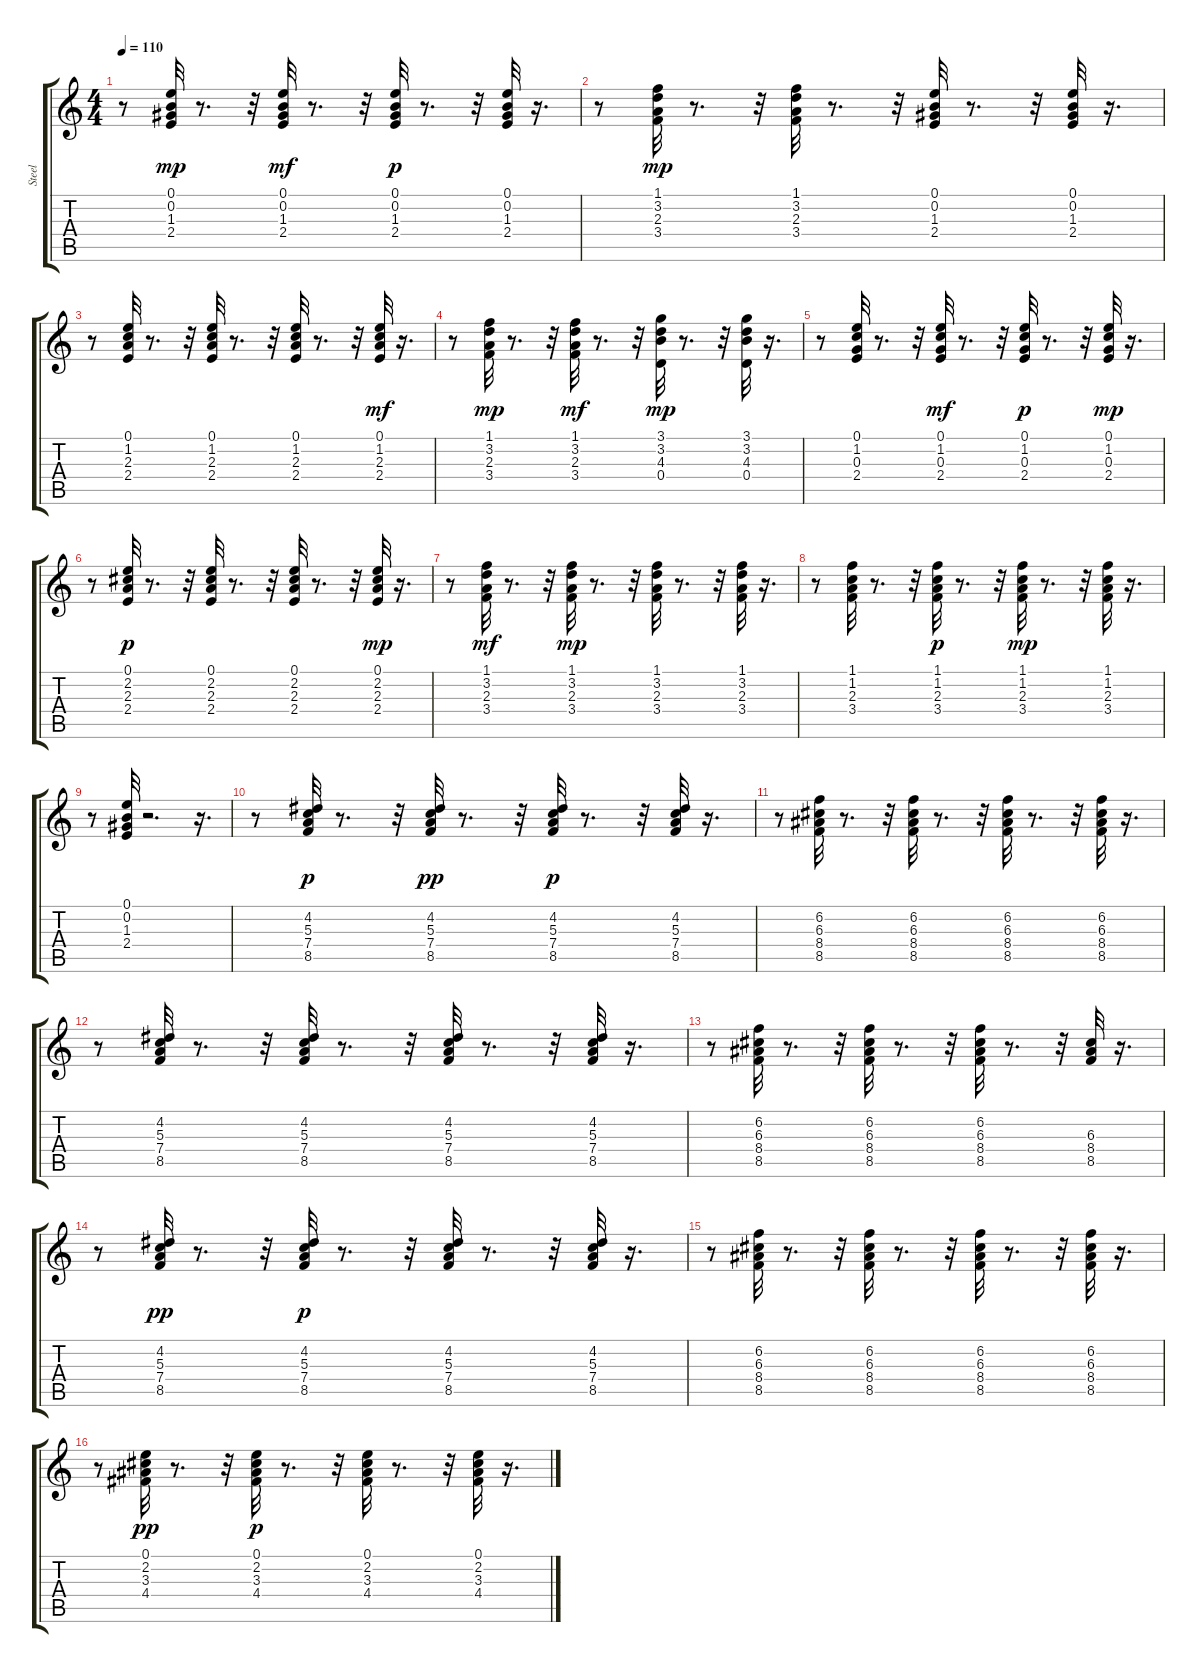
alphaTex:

\track ("Steel" "Steel") {instrument acousticguitarsteel}
\staff {score tabs}
\tuning (E4 B3 G3 D3 A2 E2) {hide}
\ts (4 4)
\tempo 110
\clef g2
\ks c
r.8{dy mp} (0.1 0.2 1.3 2.4).32 r.8{d} r.32 (0.1 0.2 1.3 2.4).32{dy mf} r.8{d} r.32 (0.1 0.2 1.3 2.4).32{dy p} r.8{d} r.32 (0.1 0.2 1.3 2.4).32 r.16{d} |
r.8 (1.1 3.2 2.3 3.4).32{dy mp} r.8{d} r.32 (1.1 3.2 2.3 3.4).32 r.8{d} r.32 (0.1 0.2 1.3 2.4).32 r.8{d} r.32 (0.1 0.2 1.3 2.4).32 r.16{d} |
r.8 (0.1 1.2 2.3 2.4).32 r.8{d} r.32 (0.1 1.2 2.3 2.4).32 r.8{d} r.32 (0.1 1.2 2.3 2.4).32 r.8{d} r.32 (0.1 1.2 2.3 2.4).32{dy mf} r.16{d} |
r.8 (1.1 3.2 2.3 3.4).32{dy mp} r.8{d} r.32 (1.1 3.2 2.3 3.4).32{dy mf} r.8{d} r.32 (3.1 3.2 4.3 0.4).32{dy mp} r.8{d} r.32 (3.1 3.2 4.3 0.4).32 r.16{d} |
r.8 (0.1 1.2 0.3 2.4).32 r.8{d} r.32 (0.1 1.2 0.3 2.4).32{dy mf} r.8{d} r.32 (0.1 1.2 0.3 2.4).32{dy p} r.8{d} r.32 (0.1 1.2 0.3 2.4).32{dy mp} r.16{d} |
r.8 (0.1 2.2 2.3 2.4).32{dy p} r.8{d} r.32 (0.1 2.2 2.3 2.4).32 r.8{d} r.32 (0.1 2.2 2.3 2.4).32 r.8{d} r.32 (0.1 2.2 2.3 2.4).32{dy mp} r.16{d} |
r.8 (1.1 3.2 2.3 3.4).32{dy mf} r.8{d} r.32 (1.1 3.2 2.3 3.4).32{dy mp} r.8{d} r.32 (1.1 3.2 2.3 3.4).32 r.8{d} r.32 (1.1 3.2 2.3 3.4).32 r.16{d} |
r.8 (1.1 1.2 2.3 3.4).32 r.8{d} r.32 (1.1 1.2 2.3 3.4).32{dy p} r.8{d} r.32 (1.1 1.2 2.3 3.4).32{dy mp} r.8{d} r.32 (1.1 1.2 2.3 3.4).32 r.16{d} |
r.8 (0.1 0.2 1.3 2.4).32 r.2{d} r.16{d} |
r.8 (4.2 5.3 7.4 8.5).32{dy p} r.8{d} r.32 (4.2 5.3 7.4 8.5).32{dy pp} r.8{d} r.32 (4.2 5.3 7.4 8.5).32{dy p} r.8{d} r.32 (4.2 5.3 7.4 8.5).32 r.16{d} |
r.8 (6.2 6.3 8.4 8.5).32 r.8{d} r.32 (6.2 6.3 8.4 8.5).32 r.8{d} r.32 (6.2 6.3 8.4 8.5).32 r.8{d} r.32 (6.2 6.3 8.4 8.5).32 r.16{d} |
r.8 (4.2 5.3 7.4 8.5).32 r.8{d} r.32 (4.2 5.3 7.4 8.5).32 r.8{d} r.32 (4.2 5.3 7.4 8.5).32 r.8{d} r.32 (4.2 5.3 7.4 8.5).32 r.16{d} |
r.8 (6.2 6.3 8.4 8.5).32 r.8{d} r.32 (6.2 6.3 8.4 8.5).32 r.8{d} r.32 (6.2 6.3 8.4 8.5).32 r.8{d} r.32 (6.3 8.4 8.5).32 r.16{d} |
r.8 (4.2 5.3 7.4 8.5).32{dy pp} r.8{d} r.32 (4.2 5.3 7.4 8.5).32{dy p} r.8{d} r.32 (4.2 5.3 7.4 8.5).32 r.8{d} r.32 (4.2 5.3 7.4 8.5).32 r.16{d} |
r.8 (6.2 6.3 8.4 8.5).32 r.8{d} r.32 (6.2 6.3 8.4 8.5).32 r.8{d} r.32 (6.2 6.3 8.4 8.5).32 r.8{d} r.32 (6.2 6.3 8.4 8.5).32 r.16{d} |
r.8 (0.1 2.2 3.3 4.4).32{dy pp} r.8{d} r.32 (0.1 2.2 3.3 4.4).32{dy p} r.8{d} r.32 (0.1 2.2 3.3 4.4).32 r.8{d} r.32 (0.1 2.2 3.3 4.4).32 r.16{d}
